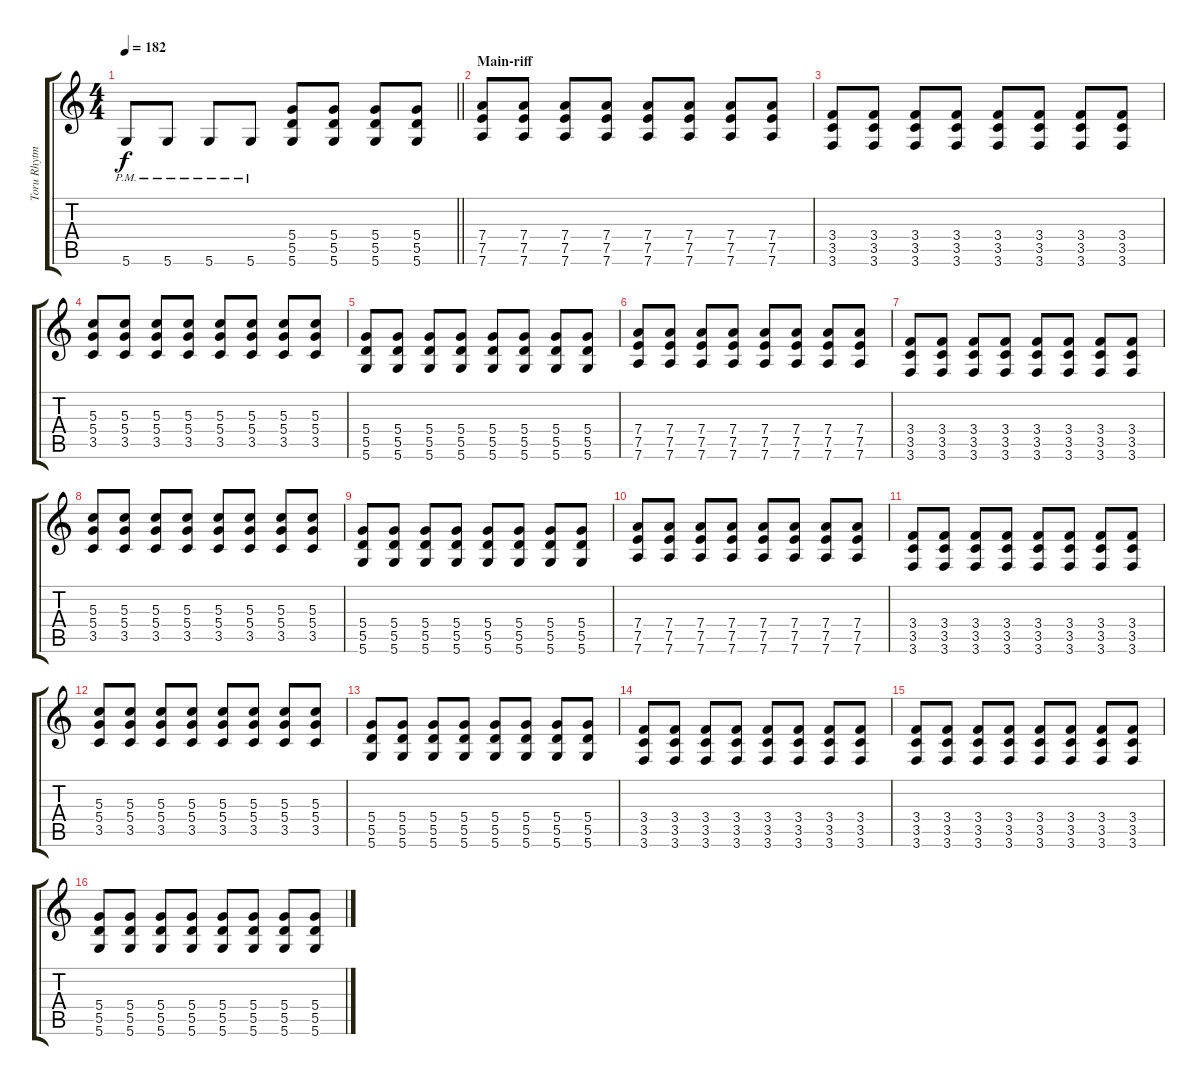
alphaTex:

\track ("Toru Rhytm" "Toru Rhytm") {instrument overdrivenguitar}
\staff {score tabs}
\tuning (E4 B3 G3 D3 A2 D2) {hide}
\ts (4 4)
\tempo 182
\clef g2
\barLineRight lightlight
\ks c
5.6{pm}.8{dy f} 5.6{pm}.8 5.6{pm}.8 5.6{pm}.8 (5.4 5.5 5.6).8 (5.4 5.5 5.6).8 (5.4 5.5 5.6).8 (5.4 5.5 5.6).8 |
\section ("" "Main-riff")
(7.4 7.5 7.6).8 (7.4 7.5 7.6).8 (7.4 7.5 7.6).8 (7.4 7.5 7.6).8 (7.4 7.5 7.6).8 (7.4 7.5 7.6).8 (7.4 7.5 7.6).8 (7.4 7.5 7.6).8 |
(3.4 3.5 3.6).8 (3.4 3.5 3.6).8 (3.4 3.5 3.6).8 (3.4 3.5 3.6).8 (3.4 3.5 3.6).8 (3.4 3.5 3.6).8 (3.4 3.5 3.6).8 (3.4 3.5 3.6).8 |
(5.3 5.4 3.5).8 (5.3 5.4 3.5).8 (5.3 5.4 3.5).8 (5.3 5.4 3.5).8 (5.3 5.4 3.5).8 (5.3 5.4 3.5).8 (5.3 5.4 3.5).8 (5.3 5.4 3.5).8 |
(5.4 5.5 5.6).8 (5.4 5.5 5.6).8 (5.4 5.5 5.6).8 (5.4 5.5 5.6).8 (5.4 5.5 5.6).8 (5.4 5.5 5.6).8 (5.4 5.5 5.6).8 (5.4 5.5 5.6).8 |
(7.4 7.5 7.6).8 (7.4 7.5 7.6).8 (7.4 7.5 7.6).8 (7.4 7.5 7.6).8 (7.4 7.5 7.6).8 (7.4 7.5 7.6).8 (7.4 7.5 7.6).8 (7.4 7.5 7.6).8 |
(3.4 3.5 3.6).8 (3.4 3.5 3.6).8 (3.4 3.5 3.6).8 (3.4 3.5 3.6).8 (3.4 3.5 3.6).8 (3.4 3.5 3.6).8 (3.4 3.5 3.6).8 (3.4 3.5 3.6).8 |
(5.3 5.4 3.5).8 (5.3 5.4 3.5).8 (5.3 5.4 3.5).8 (5.3 5.4 3.5).8 (5.3 5.4 3.5).8 (5.3 5.4 3.5).8 (5.3 5.4 3.5).8 (5.3 5.4 3.5).8 |
(5.4 5.5 5.6).8 (5.4 5.5 5.6).8 (5.4 5.5 5.6).8 (5.4 5.5 5.6).8 (5.4 5.5 5.6).8 (5.4 5.5 5.6).8 (5.4 5.5 5.6).8 (5.4 5.5 5.6).8 |
(7.4 7.5 7.6).8 (7.4 7.5 7.6).8 (7.4 7.5 7.6).8 (7.4 7.5 7.6).8 (7.4 7.5 7.6).8 (7.4 7.5 7.6).8 (7.4 7.5 7.6).8 (7.4 7.5 7.6).8 |
(3.4 3.5 3.6).8 (3.4 3.5 3.6).8 (3.4 3.5 3.6).8 (3.4 3.5 3.6).8 (3.4 3.5 3.6).8 (3.4 3.5 3.6).8 (3.4 3.5 3.6).8 (3.4 3.5 3.6).8 |
(5.3 5.4 3.5).8 (5.3 5.4 3.5).8 (5.3 5.4 3.5).8 (5.3 5.4 3.5).8 (5.3 5.4 3.5).8 (5.3 5.4 3.5).8 (5.3 5.4 3.5).8 (5.3 5.4 3.5).8 |
(5.4 5.5 5.6).8 (5.4 5.5 5.6).8 (5.4 5.5 5.6).8 (5.4 5.5 5.6).8 (5.4 5.5 5.6).8 (5.4 5.5 5.6).8 (5.4 5.5 5.6).8 (5.4 5.5 5.6).8 |
(3.4 3.5 3.6).8 (3.4 3.5 3.6).8 (3.4 3.5 3.6).8 (3.4 3.5 3.6).8 (3.4 3.5 3.6).8 (3.4 3.5 3.6).8 (3.4 3.5 3.6).8 (3.4 3.5 3.6).8 |
(3.4 3.5 3.6).8 (3.4 3.5 3.6).8 (3.4 3.5 3.6).8 (3.4 3.5 3.6).8 (3.4 3.5 3.6).8 (3.4 3.5 3.6).8 (3.4 3.5 3.6).8 (3.4 3.5 3.6).8 |
(5.4 5.5 5.6).8 (5.4 5.5 5.6).8 (5.4 5.5 5.6).8 (5.4 5.5 5.6).8 (5.4 5.5 5.6).8 (5.4 5.5 5.6).8 (5.4 5.5 5.6).8 (5.4 5.5 5.6).8
